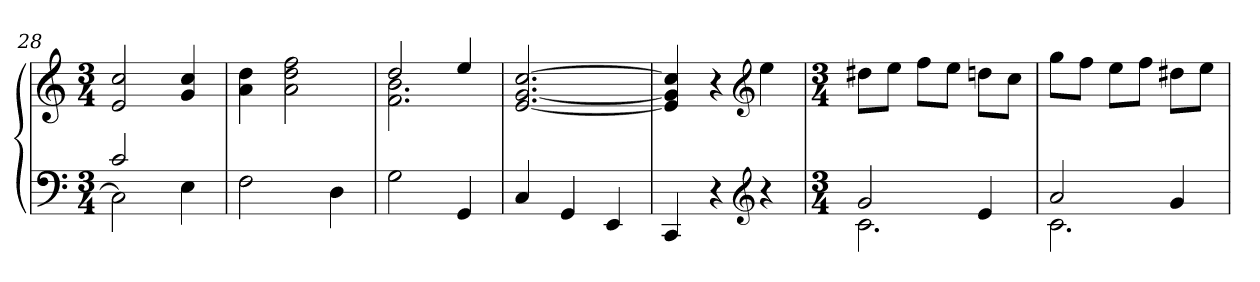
**kern	**kern
*part1	*part1
*staff2	*staff1
*clefF4	*clefG2
*k[]	*k[]
*C:	*C:
*M3/4	*M3/4
=28	=28
*^	*
2c	2C]	2e 2cc
4E	4ryy	4g 4cc
*v	*v	*
=29	=29
2F	4a 4dd
.	2a 2dd 2ff
4D	.
=30	=30
*	*^
2G	2dd	2.f 2.b
4GG	4ee	.
*	*v	*v
=31	=31
4C	[2.e [2.g [2.cc
4GG	.
4EE	.
=32	=32
4CC	4e] 4g] 4cc]
4r	4r
*clefG2	*clefG2
*k[]	*k[]
*C:	*C:
4r	4ee
=33	=33
*M3/4	*M3/4
*^	*
2g	2.c	8dd#XL
.	.	8eeJ
.	.	8ffL
.	.	8eeJ
4e	.	8ddnL
.	.	8ccJ
=34	=34	=34
2a	2.c	8ggL
.	.	8ffJ
.	.	8eeL
.	.	8ffJ
4g	.	8dd#XL
.	.	8eeJ
*v	*v	*
=	=
*-	*-
